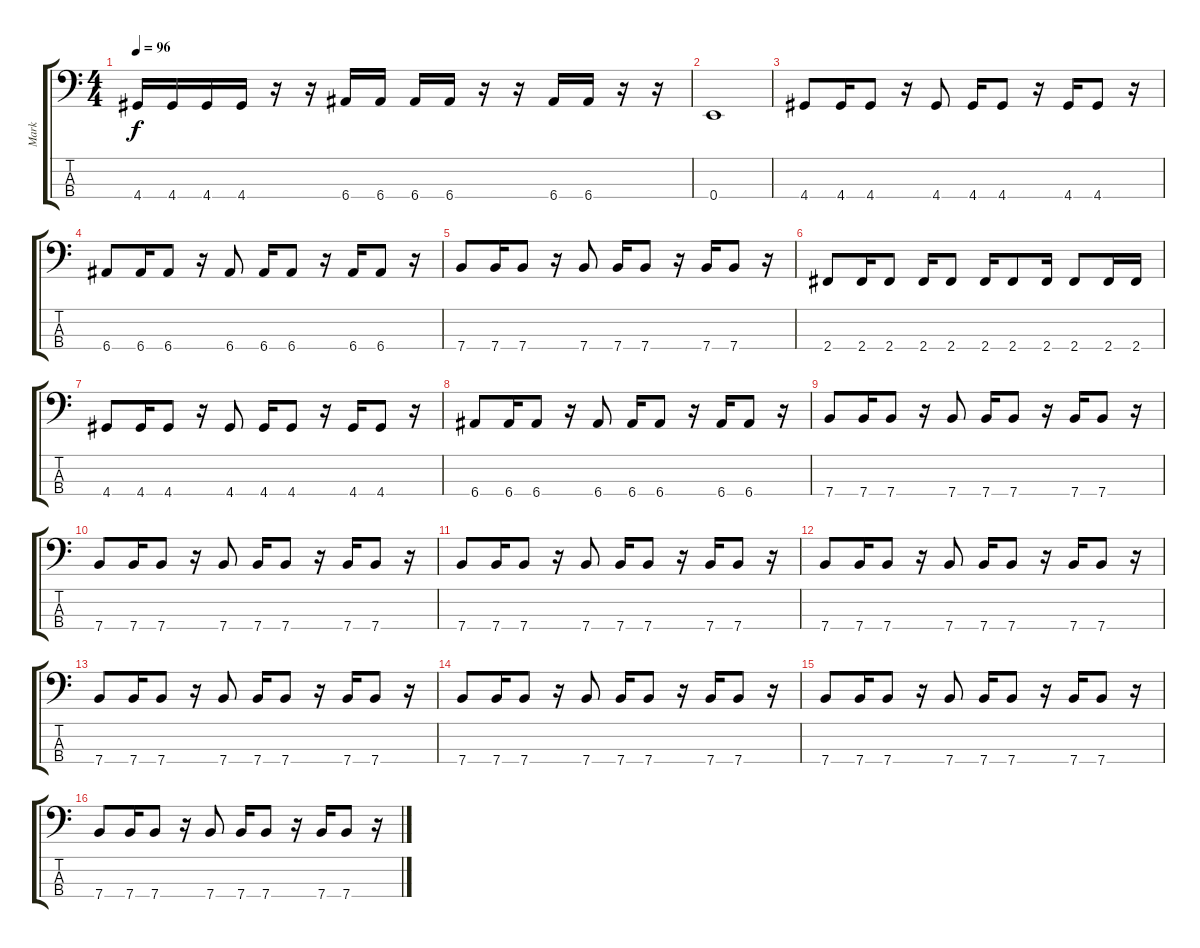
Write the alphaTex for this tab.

\track ("Mark" "Mark") {instrument electricbassfinger}
\staff {score tabs}
\tuning (G2 D2 A1 E1) {hide}
\ts (4 4)
\tempo 96
\clef f4
\ks c
4.4.16{dy f} 4.4.16 4.4.16 4.4.16 r.16 r.16 6.4.16 6.4.16 6.4.16 6.4.16 r.16 r.16 6.4.16 6.4.16 r.16 r.16 |
0.4.1 |
4.4.8 4.4.16 4.4.8 r.16 4.4.8 4.4.16 4.4.8 r.16 4.4.16 4.4.8 r.16 |
6.4.8 6.4.16 6.4.8 r.16 6.4.8 6.4.16 6.4.8 r.16 6.4.16 6.4.8 r.16 |
7.4.8 7.4.16 7.4.8 r.16 7.4.8 7.4.16 7.4.8 r.16 7.4.16 7.4.8 r.16 |
2.4.8 2.4.16 2.4.8 2.4.16 2.4.8 2.4.16 2.4.8 2.4.16 2.4.8 2.4.16 2.4.16 |
4.4.8 4.4.16 4.4.8 r.16 4.4.8 4.4.16 4.4.8 r.16 4.4.16 4.4.8 r.16 |
6.4.8 6.4.16 6.4.8 r.16 6.4.8 6.4.16 6.4.8 r.16 6.4.16 6.4.8 r.16 |
7.4.8 7.4.16 7.4.8 r.16 7.4.8 7.4.16 7.4.8 r.16 7.4.16 7.4.8 r.16 |
7.4.8 7.4.16 7.4.8 r.16 7.4.8 7.4.16 7.4.8 r.16 7.4.16 7.4.8 r.16 |
7.4.8 7.4.16 7.4.8 r.16 7.4.8 7.4.16 7.4.8 r.16 7.4.16 7.4.8 r.16 |
7.4.8 7.4.16 7.4.8 r.16 7.4.8 7.4.16 7.4.8 r.16 7.4.16 7.4.8 r.16 |
7.4.8 7.4.16 7.4.8 r.16 7.4.8 7.4.16 7.4.8 r.16 7.4.16 7.4.8 r.16 |
7.4.8 7.4.16 7.4.8 r.16 7.4.8 7.4.16 7.4.8 r.16 7.4.16 7.4.8 r.16 |
7.4.8 7.4.16 7.4.8 r.16 7.4.8 7.4.16 7.4.8 r.16 7.4.16 7.4.8 r.16 |
7.4.8 7.4.16 7.4.8 r.16 7.4.8 7.4.16 7.4.8 r.16 7.4.16 7.4.8 r.16
